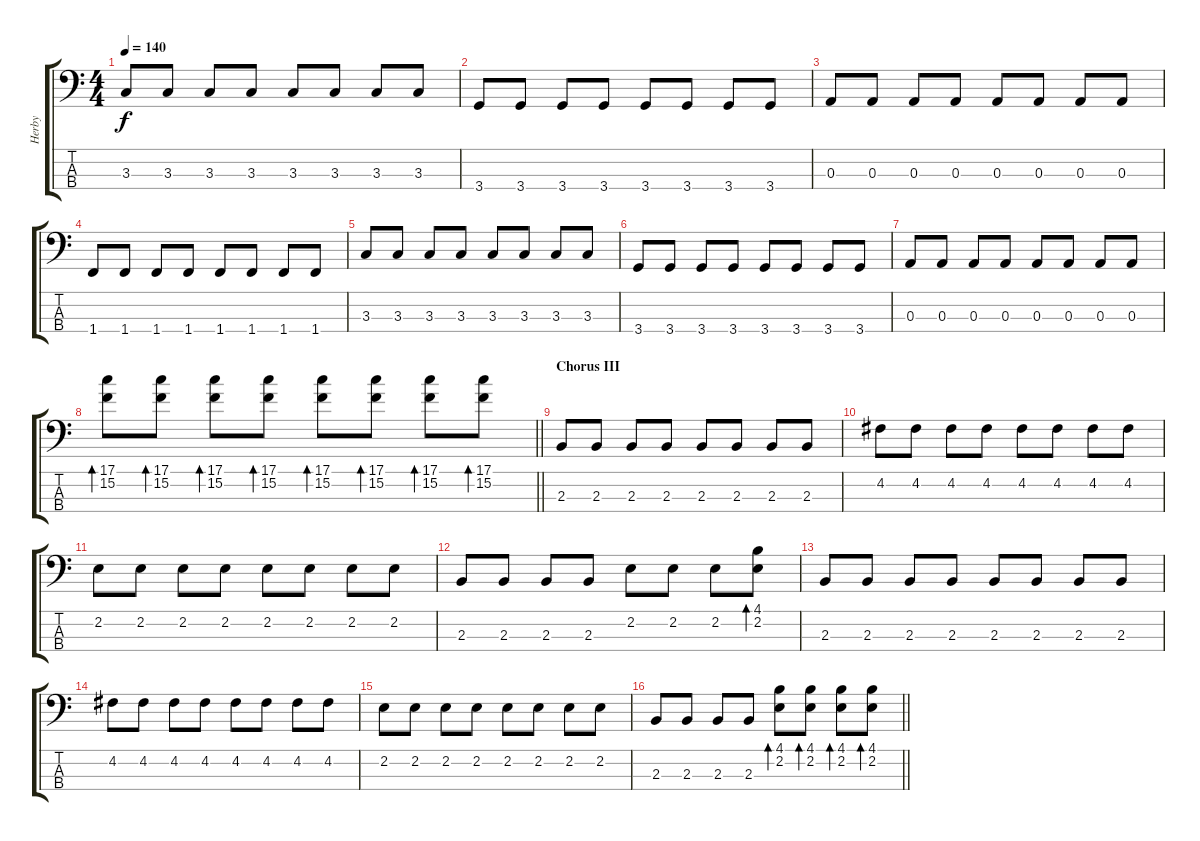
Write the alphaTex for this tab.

\track ("Herby" "Herby") {instrument electricbasspick}
\staff {score tabs}
\tuning (G2 D2 A1 E1) {hide}
\ts (4 4)
\tempo 140
\clef f4
\ks c
3.3.8{dy f} 3.3.8 3.3.8 3.3.8 3.3.8 3.3.8 3.3.8 3.3.8 |
3.4.8 3.4.8 3.4.8 3.4.8 3.4.8 3.4.8 3.4.8 3.4.8 |
0.3.8 0.3.8 0.3.8 0.3.8 0.3.8 0.3.8 0.3.8 0.3.8 |
1.4.8 1.4.8 1.4.8 1.4.8 1.4.8 1.4.8 1.4.8 1.4.8 |
3.3.8 3.3.8 3.3.8 3.3.8 3.3.8 3.3.8 3.3.8 3.3.8 |
3.4.8 3.4.8 3.4.8 3.4.8 3.4.8 3.4.8 3.4.8 3.4.8 |
0.3.8 0.3.8 0.3.8 0.3.8 0.3.8 0.3.8 0.3.8 0.3.8 |
\barLineRight lightlight
(17.1 15.2).8{bd 30} (17.1 15.2).8{bd 30} (17.1 15.2).8{bd 30} (17.1 15.2).8{bd 30} (17.1 15.2).8{bd 30} (17.1 15.2).8{bd 30} (17.1 15.2).8{bd 30} (17.1 15.2).8{bd 30} |
\section ("" "Chorus III")
2.3.8 2.3.8 2.3.8 2.3.8 2.3.8 2.3.8 2.3.8 2.3.8 |
4.2.8 4.2.8 4.2.8 4.2.8 4.2.8 4.2.8 4.2.8 4.2.8 |
2.2.8 2.2.8 2.2.8 2.2.8 2.2.8 2.2.8 2.2.8 2.2.8 |
2.3.8 2.3.8 2.3.8 2.3.8 2.2.8 2.2.8 2.2.8 (4.1 2.2).8{bd 30} |
2.3.8 2.3.8 2.3.8 2.3.8 2.3.8 2.3.8 2.3.8 2.3.8 |
4.2.8 4.2.8 4.2.8 4.2.8 4.2.8 4.2.8 4.2.8 4.2.8 |
2.2.8 2.2.8 2.2.8 2.2.8 2.2.8 2.2.8 2.2.8 2.2.8 |
\barLineRight lightlight
2.3.8 2.3.8 2.3.8 2.3.8 (4.1 2.2).8{bd 30} (4.1 2.2).8{bd 30} (4.1 2.2).8{bd 30} (4.1 2.2).8{bd 30}
